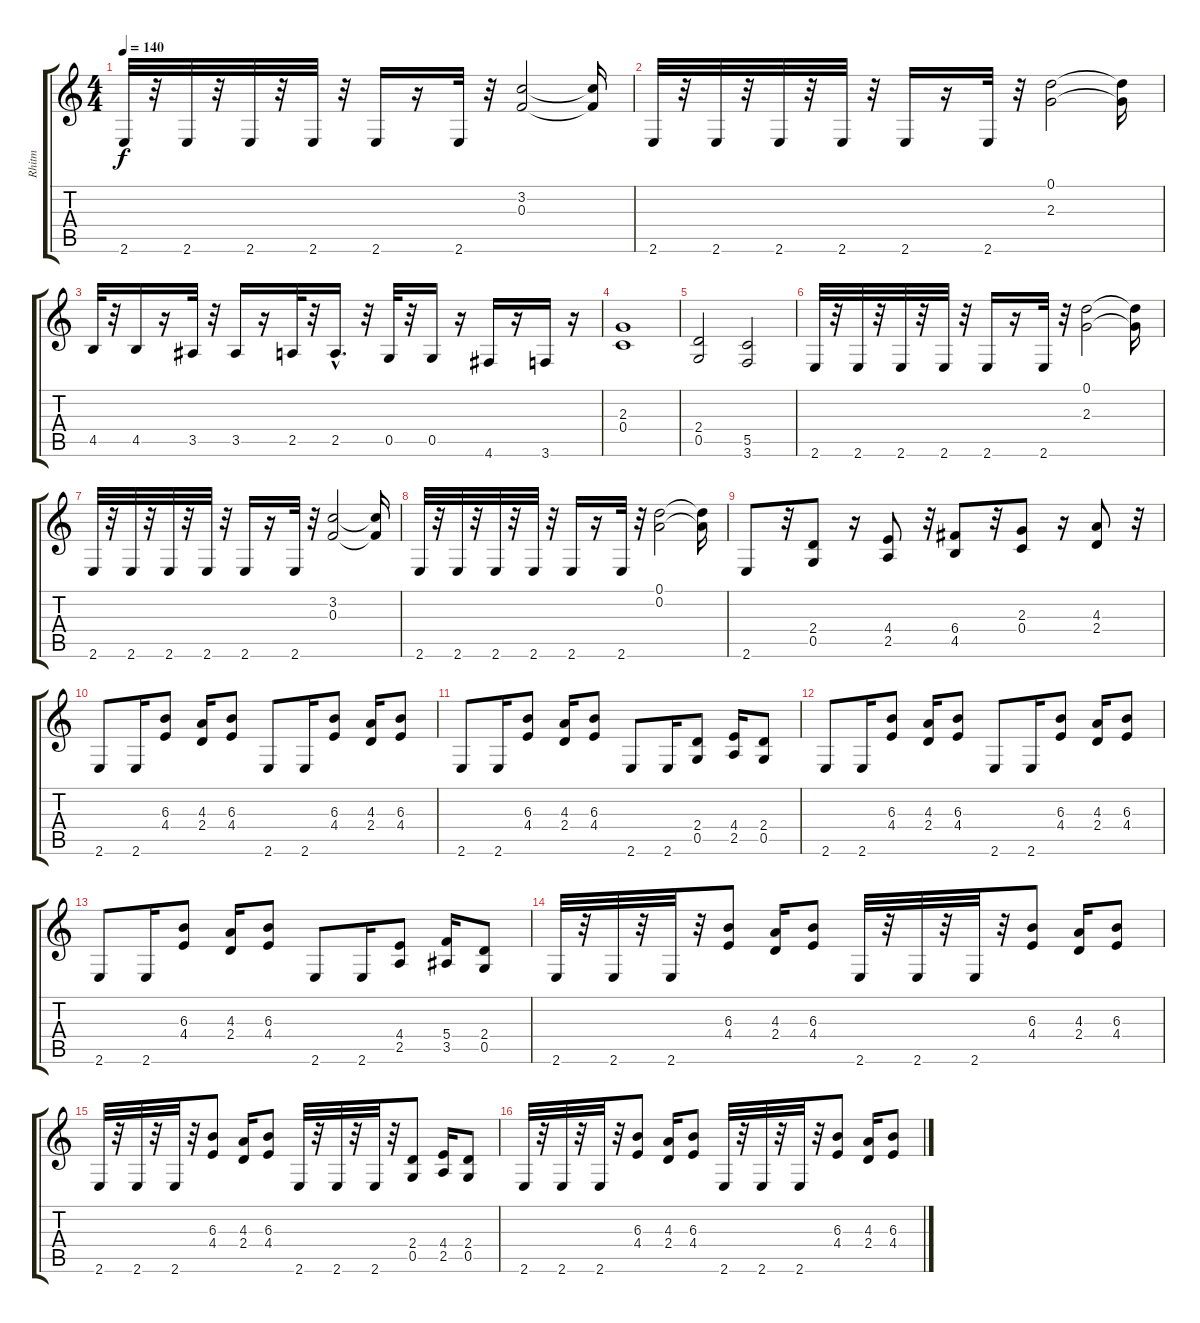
\track ("Rhitm" "Rhitm") {instrument distortionguitar}
\staff {score tabs}
\tuning (D4 A3 F3 C3 G2 D2) {hide}
\ts (4 4)
\tempo 140
\clef g2
\ks c
2.6.32{dy f} r.32 2.6.32 r.32 2.6.32 r.32 2.6.32 r.32 2.6.16 r.16 2.6.32 r.32 (3.2 0.3).2 (3.2{t} 0.3{t}).16 |
2.6.32 r.32 2.6.32 r.32 2.6.32 r.32 2.6.32 r.32 2.6.16 r.16 2.6.32 r.32 (0.1 2.3).2 (0.1{t} 2.3{t}).16 |
4.5.32 r.32 4.5.16 r.16 3.5.32 r.32 3.5.16 r.16 2.5.32 r.32 2.5{hac}.16{d} r.32 0.5.32 r.32 0.5.16 r.16 4.6.16 r.16 3.6.16 r.16 |
(2.3 0.4).1 |
(2.4 0.5).2 (5.5 3.6).2 |
2.6.32 r.32 2.6.32 r.32 2.6.32 r.32 2.6.32 r.32 2.6.16 r.16 2.6.32 r.32 (0.1 2.3).2 (0.1{t} 2.3{t}).16 |
2.6.32 r.32 2.6.32 r.32 2.6.32 r.32 2.6.32 r.32 2.6.16 r.16 2.6.32 r.32 (3.2 0.3).2 (3.2{t} 0.3{t}).16 |
2.6.32 r.32 2.6.32 r.32 2.6.32 r.32 2.6.32 r.32 2.6.16 r.16 2.6.32 r.32 (0.1 0.2).2 (0.1{t} 0.2{t}).16 |
2.6.8 r.32 (2.4 0.5).8 r.16 (4.4 2.5).8 r.32 (6.4 4.5).8 r.32 (2.3 0.4).8 r.16 (4.3 2.4).8 r.32 |
2.6.8 2.6.16 (6.3 4.4).8 (4.3 2.4).16 (6.3 4.4).8 2.6.8 2.6.16 (6.3 4.4).8 (4.3 2.4).16 (6.3 4.4).8 |
2.6.8 2.6.16 (6.3 4.4).8 (4.3 2.4).16 (6.3 4.4).8 2.6.8 2.6.16 (2.4 0.5).8 (4.4 2.5).16 (2.4 0.5).8 |
2.6.8 2.6.16 (6.3 4.4).8 (4.3 2.4).16 (6.3 4.4).8 2.6.8 2.6.16 (6.3 4.4).8 (4.3 2.4).16 (6.3 4.4).8 |
2.6.8 2.6.16 (6.3 4.4).8 (4.3 2.4).16 (6.3 4.4).8 2.6.8 2.6.16 (4.4 2.5).8 (5.4 3.5).16 (2.4 0.5).8 |
2.6.32 r.32 2.6.32 r.32 2.6.32 r.32 (6.3 4.4).8 (4.3 2.4).16 (6.3 4.4).8 2.6.32 r.32 2.6.32 r.32 2.6.32 r.32 (6.3 4.4).8 (4.3 2.4).16 (6.3 4.4).8 |
2.6.32 r.32 2.6.32 r.32 2.6.32 r.32 (6.3 4.4).8 (4.3 2.4).16 (6.3 4.4).8 2.6.32 r.32 2.6.32 r.32 2.6.32 r.32 (2.4 0.5).8 (4.4 2.5).16 (2.4 0.5).8 |
2.6.32 r.32 2.6.32 r.32 2.6.32 r.32 (6.3 4.4).8 (4.3 2.4).16 (6.3 4.4).8 2.6.32 r.32 2.6.32 r.32 2.6.32 r.32 (6.3 4.4).8 (4.3 2.4).16 (6.3 4.4).8
